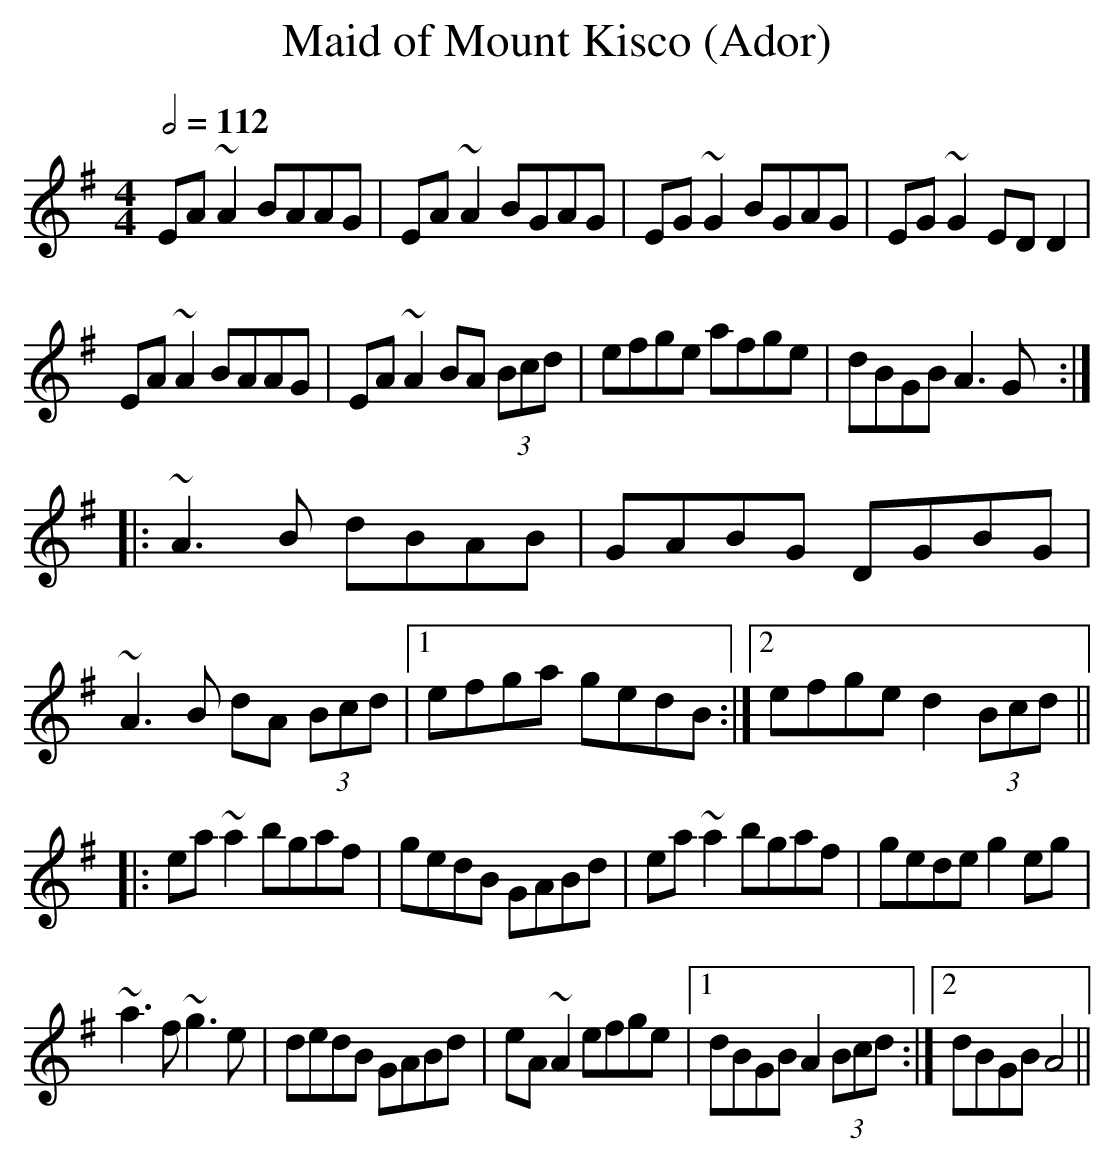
X:1
T:Maid of Mount Kisco (Ador) %3
Q:1/2=112
M:4/4
L:1/8
K:Ador
EA~A2 BAAG|EA~A2 BGAG|EG~G2 BGAG|EG~G2 EDD2|
EA~A2 BAAG|EA~A2 BA (3Bcd|efge afge|dBGB A3G:|
|:~A3B dBAB|GABG DGBG|~A3B dA (3Bcd|1 efga gedB:|2efge d2 (3Bcd||
|:ea~a2 bgaf|gedB GABd|ea~a2 bgaf|gede g2eg|
~a3f ~g3e|dedB GABd|eA~A2 efge|1 dBGB A2 (3Bcd:|2 dBGB A4||
